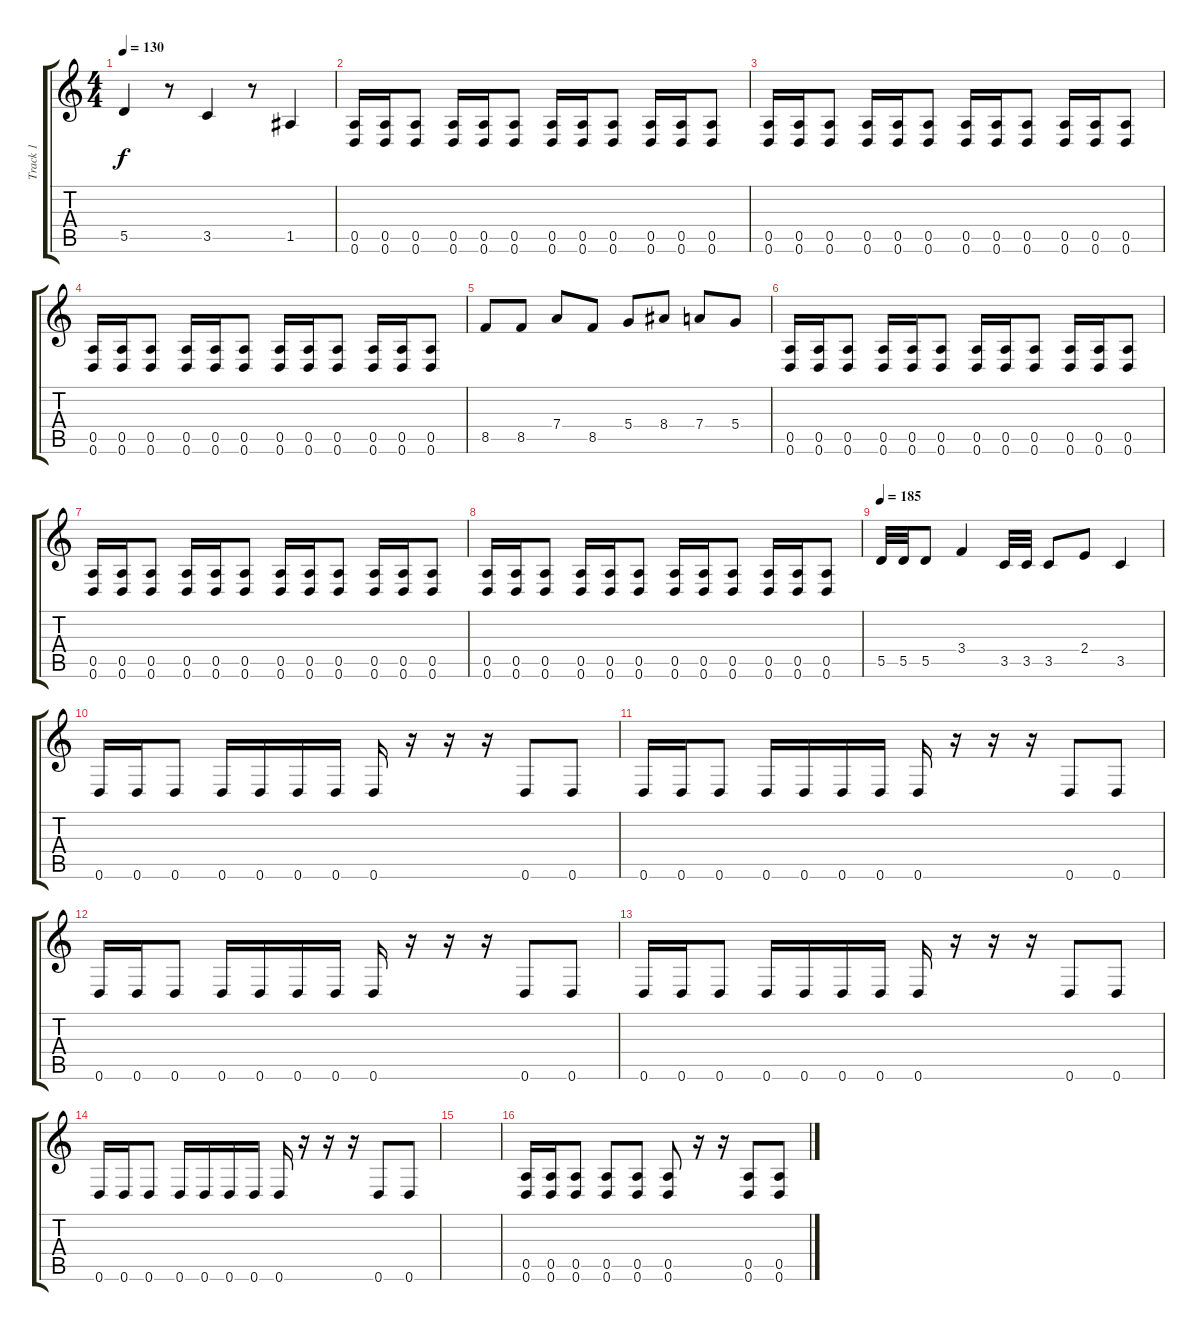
\track ("Track 1" "Track 1") {instrument distortionguitar}
\staff {score tabs}
\tuning (E4 B3 G3 D3 A2 D2) {hide}
\ts (4 4)
\tempo 130
\clef g2
\ks c
5.5.4{dy f} r.8 3.5.4 r.8 1.5.4 |
(0.5 0.6).16 (0.5 0.6).16 (0.5 0.6).8 (0.5 0.6).16 (0.5 0.6).16 (0.5 0.6).8 (0.5 0.6).16 (0.5 0.6).16 (0.5 0.6).8 (0.5 0.6).16 (0.5 0.6).16 (0.5 0.6).8 |
(0.5 0.6).16 (0.5 0.6).16 (0.5 0.6).8 (0.5 0.6).16 (0.5 0.6).16 (0.5 0.6).8 (0.5 0.6).16 (0.5 0.6).16 (0.5 0.6).8 (0.5 0.6).16 (0.5 0.6).16 (0.5 0.6).8 |
(0.5 0.6).16 (0.5 0.6).16 (0.5 0.6).8 (0.5 0.6).16 (0.5 0.6).16 (0.5 0.6).8 (0.5 0.6).16 (0.5 0.6).16 (0.5 0.6).8 (0.5 0.6).16 (0.5 0.6).16 (0.5 0.6).8 |
8.5.8 8.5.8 7.4.8 8.5.8 5.4.8 8.4.8 7.4.8 5.4.8 |
(0.5 0.6).16 (0.5 0.6).16 (0.5 0.6).8 (0.5 0.6).16 (0.5 0.6).16 (0.5 0.6).8 (0.5 0.6).16 (0.5 0.6).16 (0.5 0.6).8 (0.5 0.6).16 (0.5 0.6).16 (0.5 0.6).8 |
(0.5 0.6).16 (0.5 0.6).16 (0.5 0.6).8 (0.5 0.6).16 (0.5 0.6).16 (0.5 0.6).8 (0.5 0.6).16 (0.5 0.6).16 (0.5 0.6).8 (0.5 0.6).16 (0.5 0.6).16 (0.5 0.6).8 |
(0.5 0.6).16 (0.5 0.6).16 (0.5 0.6).8 (0.5 0.6).16 (0.5 0.6).16 (0.5 0.6).8 (0.5 0.6).16 (0.5 0.6).16 (0.5 0.6).8 (0.5 0.6).16 (0.5 0.6).16 (0.5 0.6).8 |
\tempo 185
5.5.32 5.5.32 5.5.8 3.4.4 3.5.32 3.5.32 3.5.8 2.4.8 3.5.4 |
0.6.16 0.6.16 0.6.8 0.6.16 0.6.16 0.6.16 0.6.16 0.6.16 r.16 r.16 r.16 0.6.8 0.6.8 |
0.6.16 0.6.16 0.6.8 0.6.16 0.6.16 0.6.16 0.6.16 0.6.16 r.16 r.16 r.16 0.6.8 0.6.8 |
0.6.16 0.6.16 0.6.8 0.6.16 0.6.16 0.6.16 0.6.16 0.6.16 r.16 r.16 r.16 0.6.8 0.6.8 |
0.6.16 0.6.16 0.6.8 0.6.16 0.6.16 0.6.16 0.6.16 0.6.16 r.16 r.16 r.16 0.6.8 0.6.8 |
0.6.16 0.6.16 0.6.8 0.6.16 0.6.16 0.6.16 0.6.16 0.6.16 r.16 r.16 r.16 0.6.8 0.6.8 |
|
(0.5 0.6).16 (0.5 0.6).16 (0.5 0.6).8 (0.5 0.6).8 (0.5 0.6).8 (0.5 0.6).8 r.16 r.16 (0.5 0.6).8 (0.5 0.6).8
